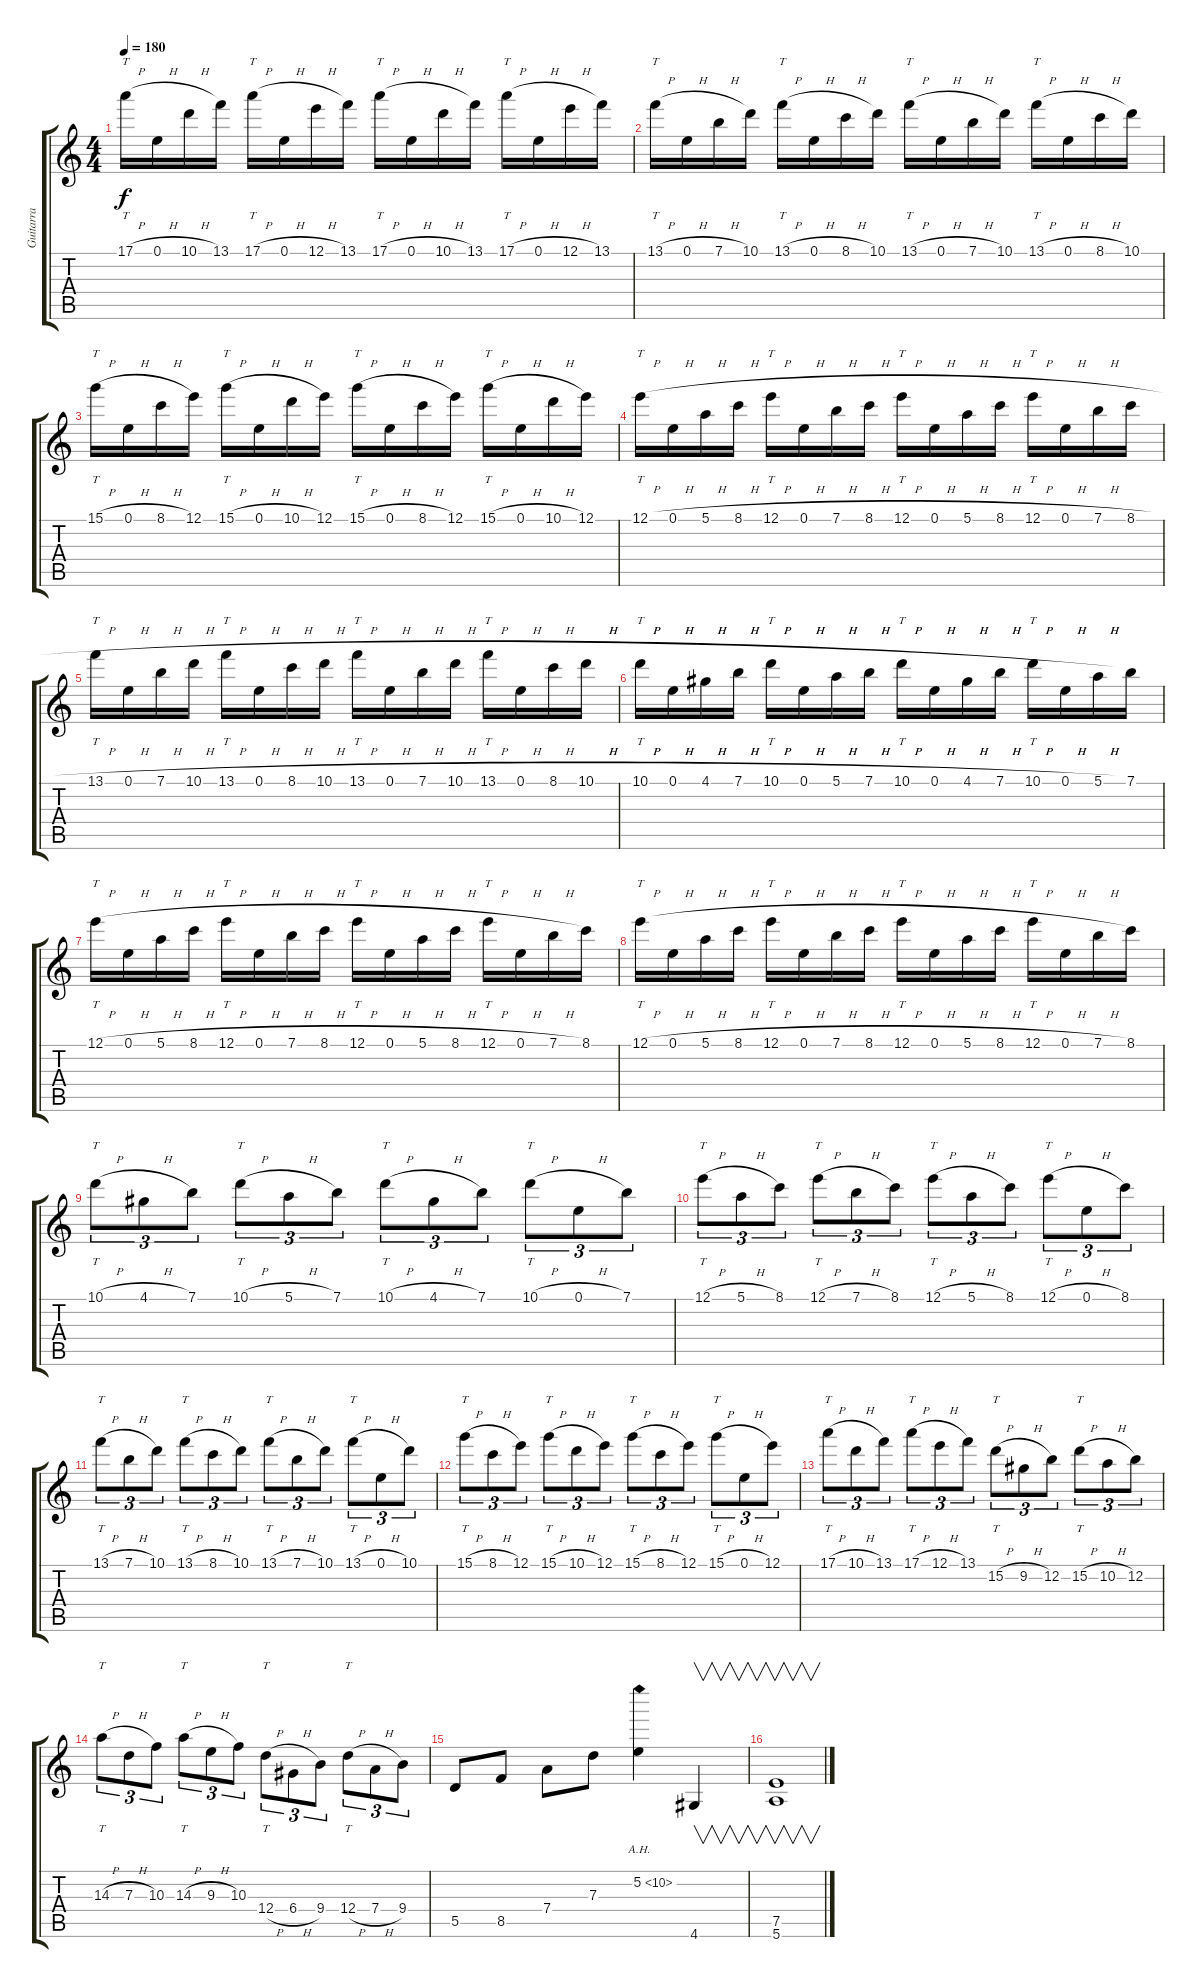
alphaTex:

\track ("Guitarra" "Guitarra") {instrument distortionguitar}
\staff {score tabs}
\tuning (E4 B3 G3 D3 A2 E2) {hide}
\ts (4 4)
\tempo 180
\clef g2
\ks c
17.1{h}.16{tt dy f instrument distortionguitar} 0.1{h}.16 10.1{h}.16 13.1.16 17.1{h}.16{tt} 0.1{h}.16 12.1{h}.16 13.1.16 17.1{h}.16{tt} 0.1{h}.16 10.1{h}.16 13.1.16 17.1{h}.16{tt} 0.1{h}.16 12.1{h}.16 13.1.16 |
13.1{h}.16{tt} 0.1{h}.16 7.1{h}.16 10.1.16 13.1{h}.16{tt} 0.1{h}.16 8.1{h}.16 10.1.16 13.1{h}.16{tt} 0.1{h}.16 7.1{h}.16 10.1.16 13.1{h}.16{tt} 0.1{h}.16 8.1{h}.16 10.1.16 |
15.1{h}.16{tt} 0.1{h}.16 8.1{h}.16 12.1.16 15.1{h}.16{tt} 0.1{h}.16 10.1{h}.16 12.1.16 15.1{h}.16{tt} 0.1{h}.16 8.1{h}.16 12.1.16 15.1{h}.16{tt} 0.1{h}.16 10.1{h}.16 12.1.16 |
12.1{h}.16{tt} 0.1{h}.16 5.1{h}.16 8.1{h}.16 12.1{h}.16{tt} 0.1{h}.16 7.1{h}.16 8.1{h}.16 12.1{h}.16{tt} 0.1{h}.16 5.1{h}.16 8.1{h}.16 12.1{h}.16{tt} 0.1{h}.16 7.1{h}.16 8.1{h}.16 |
13.1{h}.16{tt} 0.1{h}.16 7.1{h}.16 10.1{h}.16 13.1{h}.16{tt} 0.1{h}.16 8.1{h}.16 10.1{h}.16 13.1{h}.16{tt} 0.1{h}.16 7.1{h}.16 10.1{h}.16 13.1{h}.16{tt} 0.1{h}.16 8.1{h}.16 10.1{h}.16 |
10.1{h}.16{tt} 0.1{h}.16 4.1{h}.16 7.1{h}.16 10.1{h}.16{tt} 0.1{h}.16 5.1{h}.16 7.1{h}.16 10.1{h}.16{tt} 0.1{h}.16 4.1{h}.16 7.1{h}.16 10.1{h}.16{tt} 0.1{h}.16 5.1{h}.16 7.1.16 |
12.1{h}.16{tt} 0.1{h}.16 5.1{h}.16 8.1{h}.16 12.1{h}.16{tt} 0.1{h}.16 7.1{h}.16 8.1{h}.16 12.1{h}.16{tt} 0.1{h}.16 5.1{h}.16 8.1{h}.16 12.1{h}.16{tt} 0.1{h}.16 7.1{h}.16 8.1.16 |
12.1{h}.16{tt} 0.1{h}.16 5.1{h}.16 8.1{h}.16 12.1{h}.16{tt} 0.1{h}.16 7.1{h}.16 8.1{h}.16 12.1{h}.16{tt} 0.1{h}.16 5.1{h}.16 8.1{h}.16 12.1{h}.16{tt} 0.1{h}.16 7.1{h}.16 8.1.16 |
10.1{h}.8{tt tu (3 2)} 4.1{h}.8{tu (3 2)} 7.1.8{tu (3 2)} 10.1{h}.8{tt tu (3 2)} 5.1{h}.8{tu (3 2)} 7.1.8{tu (3 2)} 10.1{h}.8{tt tu (3 2)} 4.1{h}.8{tu (3 2)} 7.1.8{tu (3 2)} 10.1{h}.8{tt tu (3 2)} 0.1{h}.8{tu (3 2)} 7.1.8{tu (3 2)} |
12.1{h}.8{tt tu (3 2)} 5.1{h}.8{tu (3 2)} 8.1.8{tu (3 2)} 12.1{h}.8{tt tu (3 2)} 7.1{h}.8{tu (3 2)} 8.1.8{tu (3 2)} 12.1{h}.8{tt tu (3 2)} 5.1{h}.8{tu (3 2)} 8.1.8{tu (3 2)} 12.1{h}.8{tt tu (3 2)} 0.1{h}.8{tu (3 2)} 8.1.8{tu (3 2)} |
13.1{h}.8{tt tu (3 2)} 7.1{h}.8{tu (3 2)} 10.1.8{tu (3 2)} 13.1{h}.8{tt tu (3 2)} 8.1{h}.8{tu (3 2)} 10.1.8{tu (3 2)} 13.1{h}.8{tt tu (3 2)} 7.1{h}.8{tu (3 2)} 10.1.8{tu (3 2)} 13.1{h}.8{tt tu (3 2)} 0.1{h}.8{tu (3 2)} 10.1.8{tu (3 2)} |
15.1{h}.8{tt tu (3 2)} 8.1{h}.8{tu (3 2)} 12.1.8{tu (3 2)} 15.1{h}.8{tt tu (3 2)} 10.1{h}.8{tu (3 2)} 12.1.8{tu (3 2)} 15.1{h}.8{tt tu (3 2)} 8.1{h}.8{tu (3 2)} 12.1.8{tu (3 2)} 15.1{h}.8{tt tu (3 2)} 0.1{h}.8{tu (3 2)} 12.1.8{tu (3 2)} |
17.1{h}.8{tt tu (3 2)} 10.1{h}.8{tu (3 2)} 13.1.8{tu (3 2)} 17.1{h}.8{tt tu (3 2)} 12.1{h}.8{tu (3 2)} 13.1.8{tu (3 2)} 15.2{h}.8{tt tu (3 2)} 9.2{h}.8{tu (3 2)} 12.2.8{tu (3 2)} 15.2{h}.8{tt tu (3 2)} 10.2{h}.8{tu (3 2)} 12.2.8{tu (3 2)} |
14.3{h}.8{tt tu (3 2)} 7.3{h}.8{tu (3 2)} 10.3.8{tu (3 2)} 14.3{h}.8{tt tu (3 2)} 9.3{h}.8{tu (3 2)} 10.3.8{tu (3 2)} 12.4{h}.8{tt tu (3 2)} 6.4{h}.8{tu (3 2)} 9.4.8{tu (3 2)} 12.4{h}.8{tt tu (3 2)} 7.4{h}.8{tu (3 2)} 9.4.8{tu (3 2)} |
5.5.8 8.5.8 7.4.8 7.3.8 5.2{ah 5}.4 4.6.4{v} |
(7.5 5.6).1{v}
